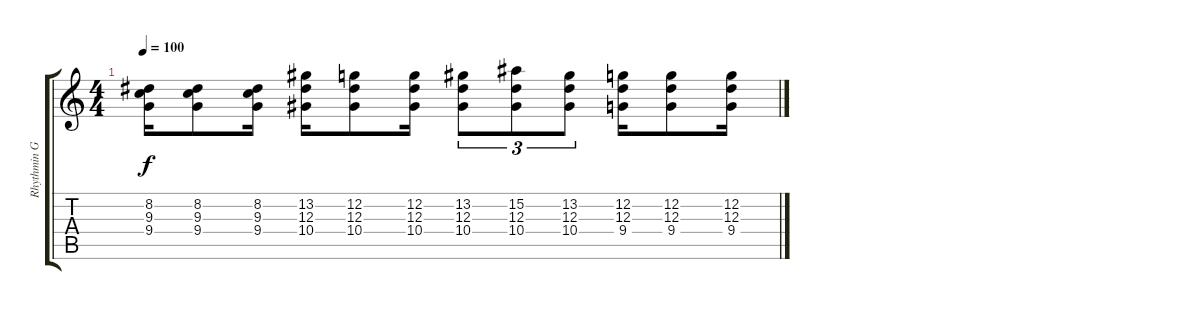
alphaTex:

\track ("Rhythmin Guitar #1" "Rhythmin G") {instrument overdrivenguitar}
\staff {score tabs}
\tuning (C4 G3 Eb3 Bb2 F2 C2) {hide}
\ts (4 4)
\tempo 100
\clef g2
\ks c
(8.2 9.3 9.4).16{dy f} (8.2 9.3 9.4).8 (8.2 9.3 9.4).16 (13.2 12.3 10.4).16 (12.2 12.3 10.4).8 (12.2 12.3 10.4).16 (13.2 12.3 10.4).8{tu (3 2)} (15.2 12.3 10.4).8{tu (3 2)} (13.2 12.3 10.4).8{tu (3 2)} (12.2 12.3 9.4).16 (12.2 12.3 9.4).8 (12.2 12.3 9.4).16
